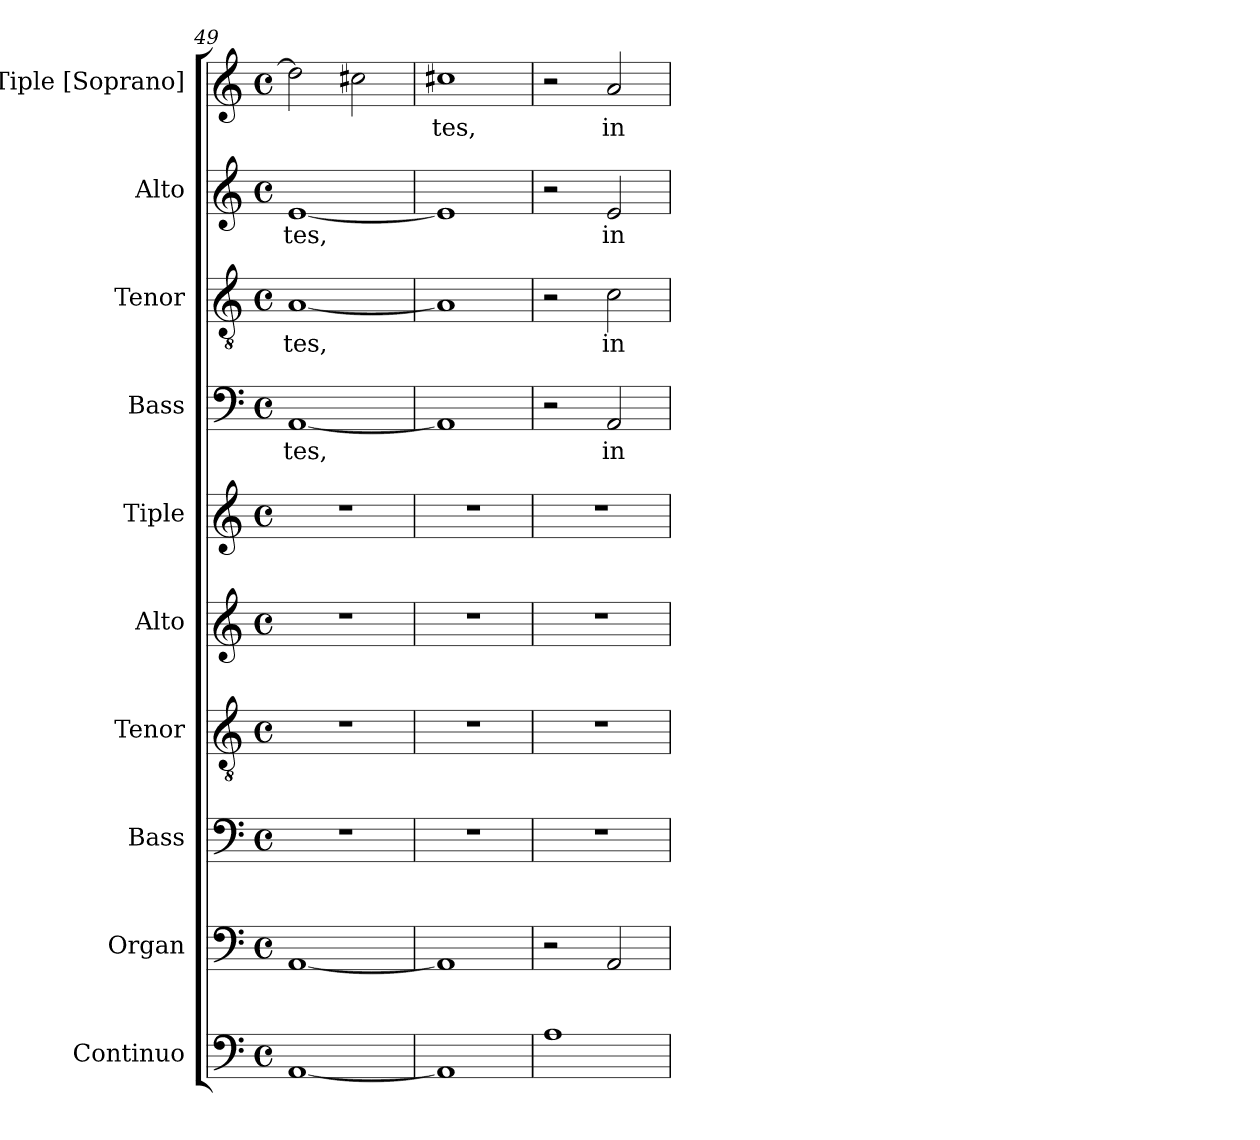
**kern	**kern	**kern	**kern	**kern	**kern	**kern	**text	**kern	**text	**kern	**text	**kern	**text
*part10	*part9	*part8	*part7	*part6	*part5	*part4	*part4	*part3	*part3	*part2	*part2	*part1	*part1
*staff10	*staff9	*staff8	*staff7	*staff6	*staff5	*staff4	*staff4	*staff3	*staff3	*staff2	*staff2	*staff1	*staff1
*I"Continuo	*I"Organ	*I"Bass	*I"Tenor	*I"Alto	*I"Tiple	*I"Bass	*	*I"Tenor	*	*I"Alto	*	*I"Tiple [Soprano]	*
*I'Cont.	*I'Org.	*I'B.	*I'T.	*I'A.	*	*I'B.	*	*I'T.	*	*I'A.	*	*I'S.	*
*clefF4	*clefF4	*clefF4	*clefGv2	*clefG2	*clefG2	*clefF4	*	*clefGv2	*	*clefG2	*	*clefG2	*
*	*	*	*ITrd7c12	*	*	*	*	*ITrd7c12	*	*	*	*	*
*k[]	*k[]	*k[]	*k[]	*k[]	*k[]	*k[]	*	*k[]	*	*k[]	*	*k[]	*
*C:	*C:	*C:	*C:	*C:	*C:	*C:	*	*C:	*	*C:	*	*C:	*
*M4/4	*M4/4	*M4/4	*M4/4	*M4/4	*M4/4	*M4/4	*	*M4/4	*	*M4/4	*	*M4/4	*
*met(c)	*met(c)	*met(c)	*met(c)	*met(c)	*met(c)	*met(c)	*	*met(c)	*	*met(c)	*	*met(c)	*
=49	=49	=49	=49	=49	=49	=49	=49	=49	=49	=49	=49	=49	=49
!	!	!	!	!	!	!	!LO:LY:b:color=#000000	!	!	!	!	!	!
!	!	!	!	!	!	!	!	!	!LO:LY:b:color=#000000	!	!	!	!
!	!	!	!	!	!	!	!	!	!	!	!LO:LY:b:color=#000000	!	!
[1AAi	[1AAi	1r	1r	1r	1r	[1AAi	-tes,	[1AAi	-tes,	[1ei	-tes,	2ddi\]	.
.	.	.	.	.	.	.	.	.	.	.	.	2cc#Xi\	.
=50	=50	=50	=50	=50	=50	=50	=50	=50	=50	=50	=50	=50	=50
!	!	!	!	!	!	!	!	!	!	!	!	!	!LO:LY:b:color=#000000
1AAi]	1AAi]	1r	1r	1r	1r	1AAi]	.	1AAi]	.	1ei]	.	1cc#Xi	-tes,
=51	=51	=51	=51	=51	=51	=51	=51	=51	=51	=51	=51	=51	=51
1Ai	2r	1r	1r	1r	1r	2r	.	2r	.	2r	.	2r	.
!	!	!	!	!	!	!	!LO:LY:b:color=#000000	!	!	!	!	!	!
!	!	!	!	!	!	!	!	!	!LO:LY:b:color=#000000	!	!	!	!
!	!	!	!	!	!	!	!	!	!	!	!LO:LY:b:color=#000000	!	!
!	!	!	!	!	!	!	!	!	!	!	!	!	!LO:LY:b:color=#000000
.	2AAi/	.	.	.	.	2AAi/	in	2Ci\	in	2ei/	in	2ai/	in
=	=	=	=	=	=	=	=	=	=	=	=	=	=
*-	*-	*-	*-	*-	*-	*-	*-	*-	*-	*-	*-	*-	*-
